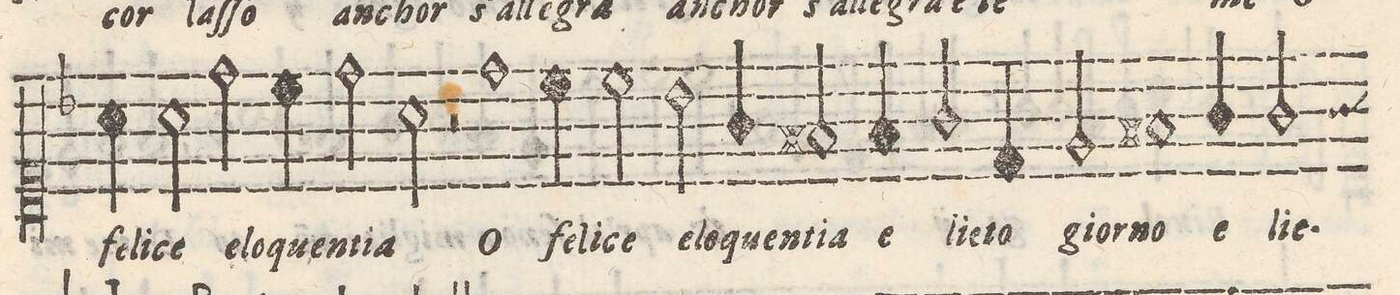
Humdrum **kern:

**kern	**text
*I"CANTO	*
*clefC1	*
*k[b-]	*
*met(c)	*
*M2/1	*
4a\	fe-
2a\	-li-
=20-	=20-
.	-ce
2dd\	e-
4cc\	-lo-
2dd\	-quen-
2a\	-tia
=21-	=21-
2r	.
1dd	O
4cc\	fe-
2cc\	-li-
=22-	=22-
.	-ce
2b-\	e-
4g/	-lo-
2f#X/	-quentia
4f#/	e
2g/	lie-
=23-	=23-
4d/	-to
2e/	gior-
1f#X	-no
=24-	=24-
4g/	e
2g/	lie-
*-	*-
